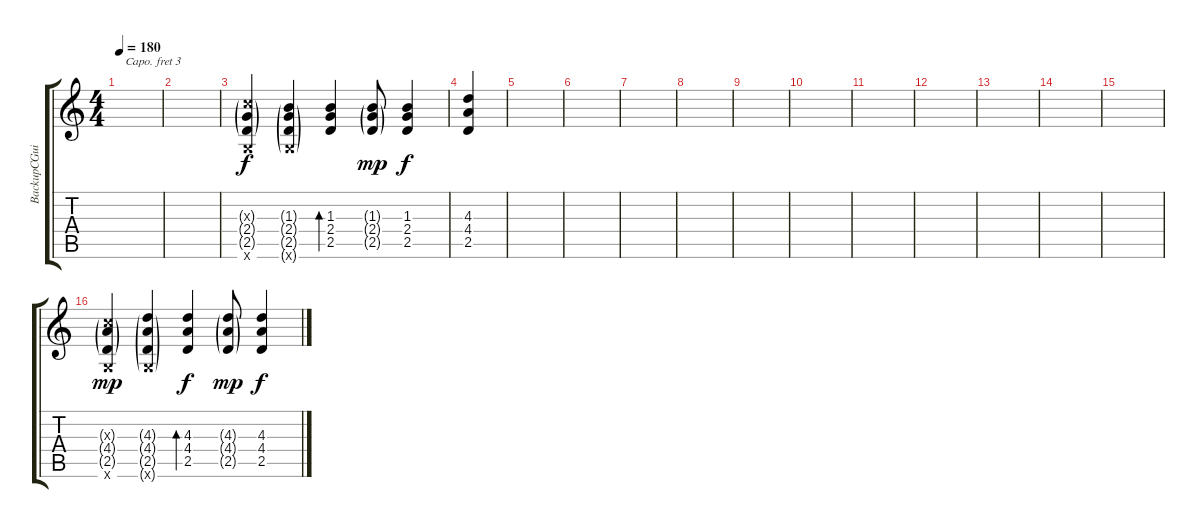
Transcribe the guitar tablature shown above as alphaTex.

\track ("BackupCGuitar" "BackupCGui") {instrument acousticguitarsteel}
\staff {score tabs}
\capo 3
\tuning (E4 B3 G3 D3 A2 E2) {hide}
\ts (4 4)
\tempo 180
\clef g2
\ks c
|
|
(2.3{g x} 2.4{g} 2.5{g} 0.6{x}).4 (1.3{g} 2.4{g} 2.5{g} 0.6{g x}).4 (1.3 2.4 2.5).4{bd 30 dy f} (1.3{g} 2.4{g} 2.5{g}).8{dy mp} (1.3 2.4 2.5).4{dy f} |
(4.3 4.4 2.5).4 |
|
|
|
|
|
|
|
|
|
|
|
(2.3{g x} 4.4{g} 2.5{g} 0.6{x}).4{dy mp} (4.3{g} 4.4{g} 2.5{g} 0.6{g x}).4 (4.3 4.4 2.5).4{bd 30 dy f} (4.3{g} 4.4{g} 2.5{g}).8{dy mp} (4.3 4.4 2.5).4{dy f}
